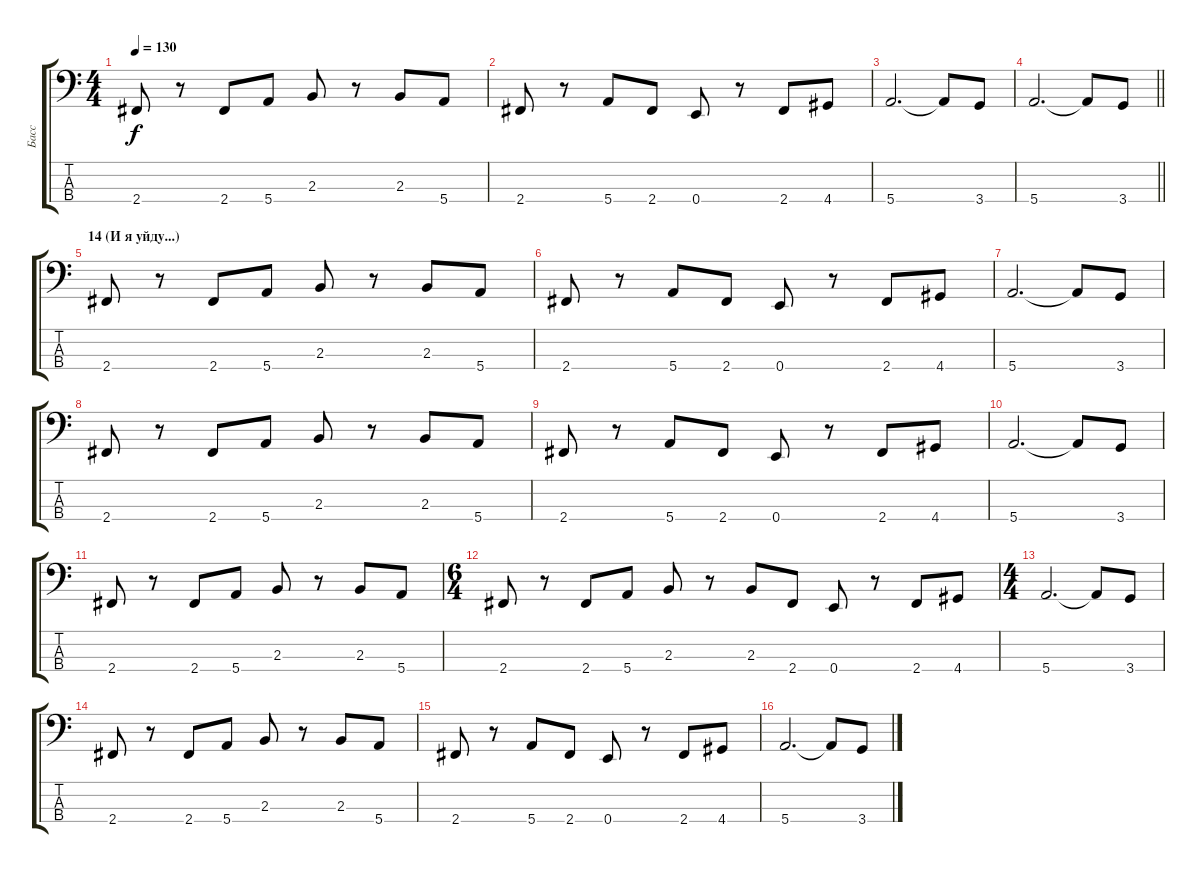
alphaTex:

\track ("Басс" "Басс") {instrument electricbassfinger}
\staff {score tabs}
\tuning (G2 D2 A1 E1) {hide}
\ts (4 4)
\tempo 130
\clef f4
\ks c
2.4.8{dy f} r.8 2.4.8 5.4.8 2.3.8 r.8 2.3.8 5.4.8 |
2.4.8 r.8 5.4.8 2.4.8 0.4.8 r.8 2.4.8 4.4.8 |
5.4.2{d} 5.4{t}.8 3.4.8 |
\barLineRight lightlight
5.4.2{d} 5.4{t}.8 3.4.8 |
\section ("" "14 (И я уйду...)")
2.4.8 r.8 2.4.8 5.4.8 2.3.8 r.8 2.3.8 5.4.8 |
2.4.8 r.8 5.4.8 2.4.8 0.4.8 r.8 2.4.8 4.4.8 |
5.4.2{d} 5.4{t}.8 3.4.8 |
2.4.8 r.8 2.4.8 5.4.8 2.3.8 r.8 2.3.8 5.4.8 |
2.4.8 r.8 5.4.8 2.4.8 0.4.8 r.8 2.4.8 4.4.8 |
5.4.2{d} 5.4{t}.8 3.4.8 |
2.4.8 r.8 2.4.8 5.4.8 2.3.8 r.8 2.3.8 5.4.8 |
\ts (6 4)
2.4.8 r.8 2.4.8 5.4.8 2.3.8 r.8 2.3.8 2.4.8 0.4.8 r.8 2.4.8 4.4.8 |
\ts (4 4)
5.4.2{d} 5.4{t}.8 3.4.8 |
2.4.8 r.8 2.4.8 5.4.8 2.3.8 r.8 2.3.8 5.4.8 |
2.4.8 r.8 5.4.8 2.4.8 0.4.8 r.8 2.4.8 4.4.8 |
5.4.2{d} 5.4{t}.8 3.4.8
